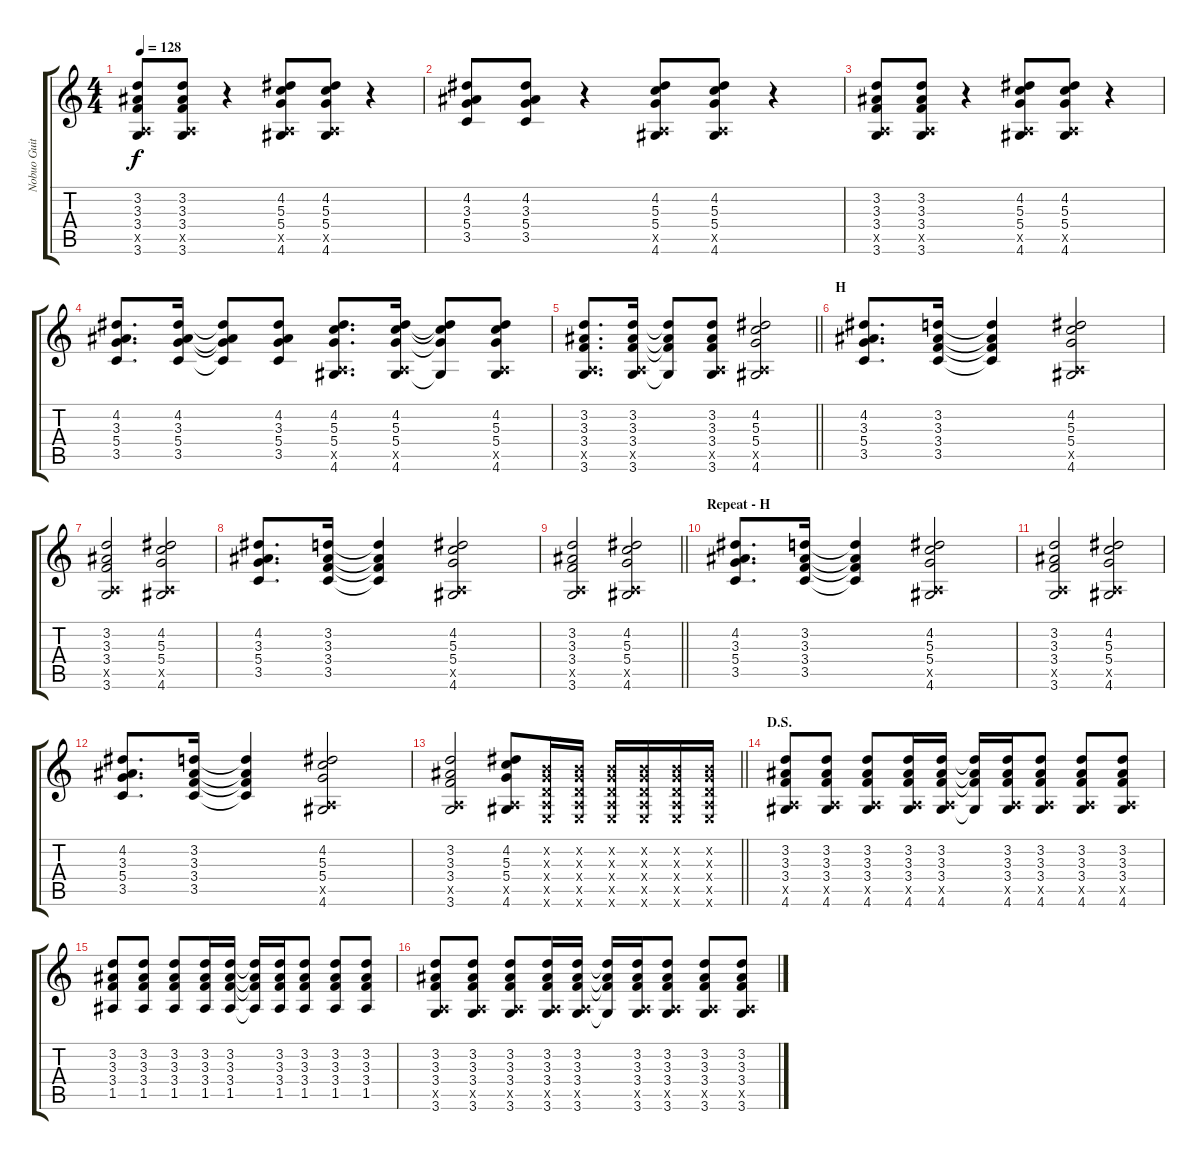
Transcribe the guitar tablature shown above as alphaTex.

\track ("Nobuo Guitar II" "Nobuo Guit") {instrument distortionguitar}
\staff {score tabs}
\tuning (E4 B3 G3 D3 A2 E2) {hide}
\ts (4 4)
\tempo 128
\clef g2
\ks c
(3.2 3.3 3.4 0.5{x} 3.6).8{dy f} (3.2 3.3 3.4 0.5{x} 3.6).8 r.4 (4.2 5.3 5.4 0.5{x} 4.6).8 (4.2 5.3 5.4 0.5{x} 4.6).8 r.4 |
(4.2 3.3 5.4 3.5).8 (4.2 3.3 5.4 3.5).8 r.4 (4.2 5.3 5.4 0.5{x} 4.6).8 (4.2 5.3 5.4 0.5{x} 4.6).8 r.4 |
(3.2 3.3 3.4 0.5{x} 3.6).8 (3.2 3.3 3.4 0.5{x} 3.6).8 r.4 (4.2 5.3 5.4 0.5{x} 4.6).8 (4.2 5.3 5.4 0.5{x} 4.6).8 r.4 |
(4.2 3.3 5.4 3.5).8{d} (4.2 3.3 5.4 3.5).16 (4.2{t} 3.3{t} 5.4{t} 3.5{t}).8 (4.2 3.3 5.4 3.5).8 (4.2 5.3 5.4 0.5{x} 4.6).8{d} (4.2 5.3 5.4 0.5{x} 4.6).16 (4.2{t} 5.3{t} 5.4{t} 4.6{t}).8 (4.2 5.3 5.4 0.5{x} 4.6).8 |
\barLineRight lightlight
(3.2 3.3 3.4 0.5{x} 3.6).8{d} (3.2 3.3 3.4 0.5{x} 3.6).16 (3.2{t} 3.3{t} 3.4{t} 3.6{t}).8 (3.2 3.3 3.4 0.5{x} 3.6).8 (4.2 5.3 5.4 0.5{x} 4.6).2 |
\section ("" "H")
(4.2 3.3 5.4 3.5).8{d} (3.2 3.3 3.4 3.5).16 (3.2{t} 3.3{t} 3.4{t} 3.5{t}).4 (4.2 5.3 5.4 0.5{x} 4.6).2 |
(3.2 3.3 3.4 0.5{x} 3.6).2 (4.2 5.3 5.4 0.5{x} 4.6).2 |
(4.2 3.3 5.4 3.5).8{d} (3.2 3.3 3.4 3.5).16 (3.2{t} 3.3{t} 3.4{t} 3.5{t}).4 (4.2 5.3 5.4 0.5{x} 4.6).2 |
\barLineRight lightlight
(3.2 3.3 3.4 0.5{x} 3.6).2 (4.2 5.3 5.4 0.5{x} 4.6).2 |
\section ("" "Repeat - H")
(4.2 3.3 5.4 3.5).8{d} (3.2 3.3 3.4 3.5).16 (3.2{t} 3.3{t} 3.4{t} 3.5{t}).4 (4.2 5.3 5.4 0.5{x} 4.6).2 |
(3.2 3.3 3.4 0.5{x} 3.6).2 (4.2 5.3 5.4 0.5{x} 4.6).2 |
(4.2 3.3 5.4 3.5).8{d} (3.2 3.3 3.4 3.5).16 (3.2{t} 3.3{t} 3.4{t} 3.5{t}).4 (4.2 5.3 5.4 0.5{x} 4.6).2 |
\barLineRight lightlight
(3.2 3.3 3.4 0.5{x} 3.6).2 (4.2 5.3 5.4 0.5{x} 4.6).8 (0.2{x} 0.3{x} 0.4{x} 0.5{x} 0.6{x}).16 (0.2{x} 0.3{x} 0.4{x} 0.5{x} 0.6{x}).16 (0.2{x} 0.3{x} 0.4{x} 0.5{x} 0.6{x}).16 (0.2{x} 0.3{x} 0.4{x} 0.5{x} 0.6{x}).16 (0.2{x} 0.3{x} 0.4{x} 0.5{x} 0.6{x}).16 (0.2{x} 0.3{x} 0.4{x} 0.5{x} 0.6{x}).16 |
\section ("" "D.S. ")
(3.2 3.3 3.4 0.5{x} 4.6).8 (3.2 3.3 3.4 0.5{x} 4.6).8 (3.2 3.3 3.4 0.5{x} 4.6).8 (3.2 3.3 3.4 0.5{x} 4.6).16 (3.2 3.3 3.4 0.5{x} 4.6).16 (3.2{t} 3.3{t} 3.4{t} 4.6{t}).16 (3.2 3.3 3.4 0.5{x} 4.6).16 (3.2 3.3 3.4 0.5{x} 4.6).8 (3.2 3.3 3.4 0.5{x} 4.6).8 (3.2 3.3 3.4 0.5{x} 4.6).8 |
(3.2 3.3 3.4 1.5).8 (3.2 3.3 3.4 1.5).8 (3.2 3.3 3.4 1.5).8 (3.2 3.3 3.4 1.5).16 (3.2 3.3 3.4 1.5).16 (3.2{t} 3.3{t} 3.4{t} 1.5{t}).16 (3.2 3.3 3.4 1.5).16 (3.2 3.3 3.4 1.5).8 (3.2 3.3 3.4 1.5).8 (3.2 3.3 3.4 1.5).8 |
(3.2 3.3 3.4 0.5{x} 3.6).8 (3.2 3.3 3.4 0.5{x} 3.6).8 (3.2 3.3 3.4 0.5{x} 3.6).8 (3.2 3.3 3.4 0.5{x} 3.6).16 (3.2 3.3 3.4 0.5{x} 3.6).16 (3.2{t} 3.3{t} 3.4{t} 3.6{t}).16 (3.2 3.3 3.4 0.5{x} 3.6).16 (3.2 3.3 3.4 0.5{x} 3.6).8 (3.2 3.3 3.4 0.5{x} 3.6).8 (3.2 3.3 3.4 0.5{x} 3.6).8
